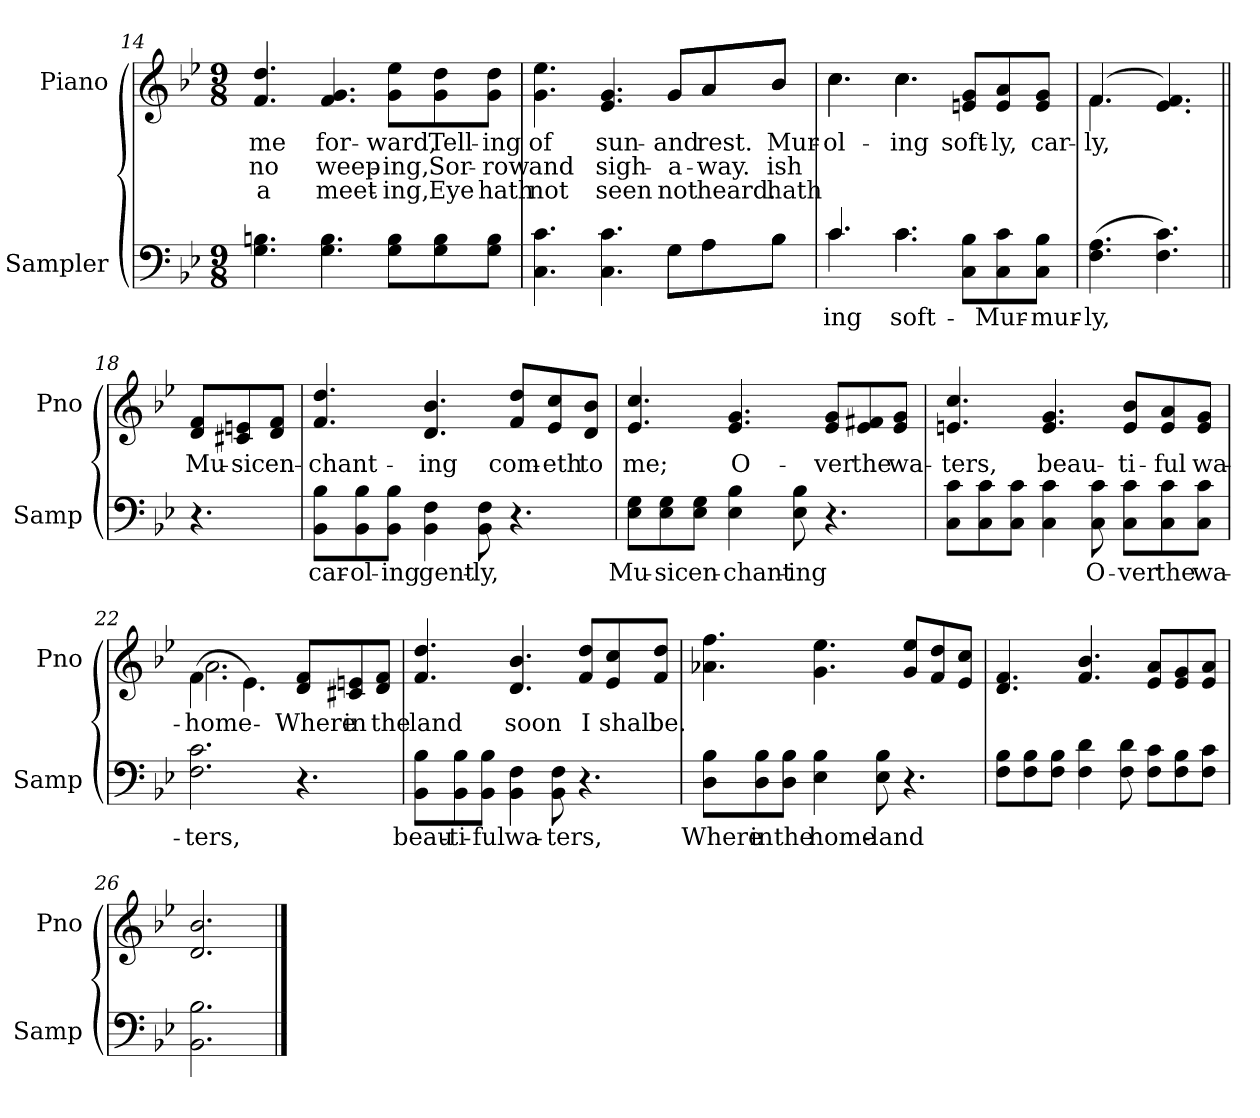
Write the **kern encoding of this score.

**kern	**text	**kern	**text	**text	**text
*part2	*part2	*part1	*part1	*part1	*part1
*staff2	*staff2	*staff1	*staff1	*staff1	*staff1
*I"Sampler	*	*I"Piano	*	*	*
*I'Samp	*	*I'Pno	*	*	*
*clefF4	*	*clefG2	*	*	*
*k[b-e-]	*	*k[b-e-]	*	*	*
*B-:	*	*B-:	*	*	*
*M9/8	*	*M9/8	*	*	*
=14	=14	=14	=14	=14	=14
4.G 4.Bn	.	4.f 4.dd	me	no	a
4.G 4.B	.	4.f 4.g	for-	weep-	meet-
8G\ 8B\L	.	8g\ 8ee-\L	-ward,	-ing,	-ing,
8G\ 8B\	.	8g\ 8dd\	Tell-	Sor-	Eye
8G\ 8B\J	.	8g\ 8dd\J	-ing	-row	hath
=15	=15	=15	=15	=15	=15
*^	*	*^	*	*	*
4.C 4.c	2.ryy	.	4.g 4.ee-	2.ryy	of	and	not
4.C 4.c	.	.	4.e- 4.g	.	sun-	sigh-	seen
8G\L	8G\L	.	8g/L	8g/L	and	a-	not
8A\	8A\	.	8a/	8a/	rest.	-way.	heard.
8B-\J	8B-\J	.	8b-/J	8b-/J	Mur-	-ish	hath
=16	=16	=16	=16	=16	=16	=16	=16
4.c/	4.c	-ing	4.cc\	4.cc	-ol-	.	.
4.c\	4.c	soft-	4.cc\	4.cc	-ing	.	.
8C\ 8B-\L	4.ryy	.	8en/ 8g/L	4.ryy	soft-	.	.
8C\ 8c\	.	Mur-	8e/ 8a/	.	-ly,	.	.
8C\ 8B-\J	.	-mur-	8e/ 8g/J	.	car-	.	.
*v	*v	*	*	*	*	*	*
=17	=17	=17	=17	=17	=17	=17
(4.F 4.A	-ly,	(4.f/	4.f	-ly,	.	.
4.F 4.c)	.	4.e- 4.f)	4.ryy	.	.	.
=18||	=18||	=18||	=18||	=18||	=18||	=18||
!	!	!LO:TX:t=Refrain	!	!	!	!
*	*	*v	*v	*	*	*
4.r	.	8d/ 8f/L	Mu-	.	.
.	.	8c#X/ 8en/	-sic	.	.
.	.	8d/ 8f/J	en-	.	.
=19	=19	=19	=19	=19	=19
8BB-\ 8B-\L	car-	4.f 4.dd	-chant-	.	.
8BB-\ 8B-\	-ol-	.	.	.	.
8BB-\ 8B-\J	-ing	.	.	.	.
4BB- 4F	gent-	4.d 4.b-	-ing	.	.
8BB- 8F	-ly,	.	.	.	.
4.r	.	8f/ 8dd/L	com-	.	.
.	.	8e-/ 8cc/	-eth	.	.
.	.	8d/ 8b-/J	to	.	.
=20	=20	=20	=20	=20	=20
8E-\ 8G\L	Mu-	4.e- 4.cc	me;	.	.
8E-\ 8G\	-sic	.	.	.	.
8E-\ 8G\J	en-	.	.	.	.
4E- 4B-	-chant-	4.e- 4.g	O-	.	.
8E- 8B-	-ing	.	.	.	.
4.r	.	8e-/ 8g/L	-ver	.	.
.	.	8e-/ 8f#X/	the	.	.
.	.	8e-/ 8g/J	wa-	.	.
=21	=21	=21	=21	=21	=21
8C\ 8c\L	.	4.en 4.cc	-ters,	.	.
8C\ 8c\	.	.	.	.	.
8C\ 8c\J	.	.	.	.	.
4C 4c	.	4.e 4.g	beau-	.	.
8C 8c	O-	.	.	.	.
8C\ 8c\L	-ver	8e/ 8b-/L	-ti-	.	.
8C\ 8c\	the	8e/ 8a/	-ful	.	.
8C\ 8c\J	wa-	8e/ 8g/J	wa-	.	.
=22	=22	=22	=22	=22	=22
*	*	*^	*	*	*
2.F 2.c	-ters,	(4.f\	2.a	home-	.	.
.	.	4.e-\)	.	.	.	.
4.r	.	8d/ 8f/L	4.ryy	Where	.	.
.	.	8c#X/ 8en/	.	in	.	.
.	.	8d/ 8f/J	.	the	.	.
*	*	*v	*v	*	*	*
=23	=23	=23	=23	=23	=23
8BB-\ 8B-\L	beau-	4.f 4.dd	-land	.	.
8BB-\ 8B-\	-ti-	.	.	.	.
8BB-\ 8B-\J	-ful	.	.	.	.
4BB- 4F	wa-	4.d 4.b-	soon	.	.
8BB- 8F	-ters,	.	.	.	.
4.r	.	8f/ 8dd/L	I	.	.
.	.	8e-/ 8cc/	shall	.	.
.	.	8f/ 8dd/J	be.	.	.
=24	=24	=24	=24	=24	=24
8D\ 8B-\L	Where	4.a-X 4.ff	.	.	.
8D\ 8B-\	in	.	.	.	.
8D\ 8B-\J	the	.	.	.	.
4E- 4B-	home-	4.g 4.ee-	.	.	.
8E- 8B-	-land	.	.	.	.
4.r	.	8g/ 8ee-/L	.	.	.
.	.	8f/ 8dd/	.	.	.
.	.	8e-/ 8cc/J	.	.	.
=25	=25	=25	=25	=25	=25
8F\ 8B-\L	.	4.d 4.f	.	.	.
8F\ 8B-\	.	.	.	.	.
8F\ 8B-\J	.	.	.	.	.
4F 4d	.	4.f 4.b-	.	.	.
8F 8d	.	.	.	.	.
8F\ 8c\L	.	8e-/ 8a/L	.	.	.
8F\ 8B-\	.	8e-/ 8g/	.	.	.
8F\ 8c\J	.	8e-/ 8a/J	.	.	.
=26	=26	=26	=26	=26	=26
2.BB- 2.B-	.	2.d 2.b-	.	.	.
==	==	==	==	==	==
*-	*-	*-	*-	*-	*-
